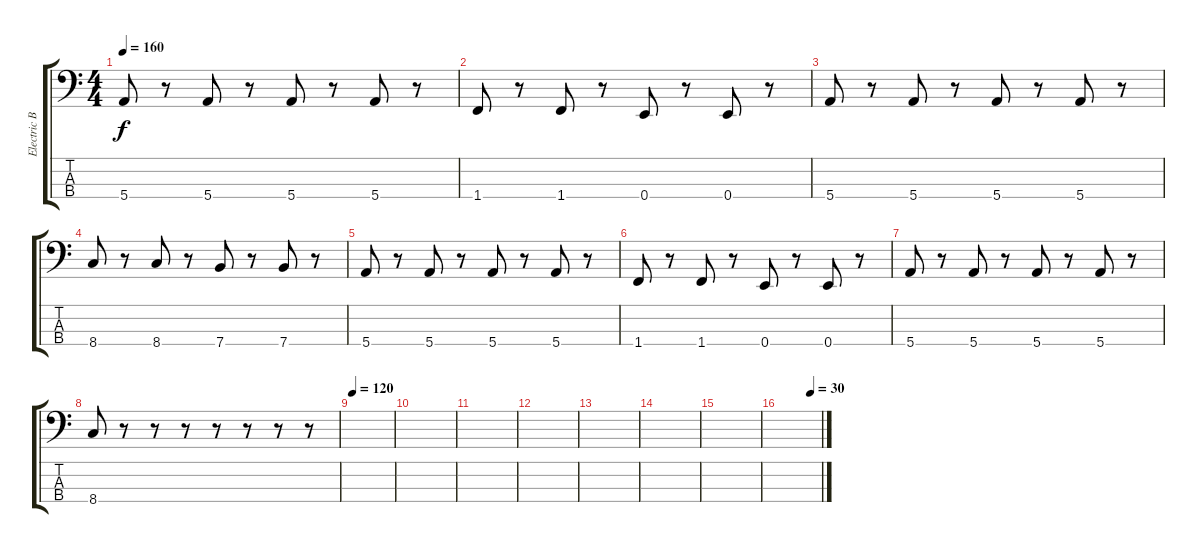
\track ("Electric Bass" "Electric B") {instrument electricbassfinger}
\staff {score tabs}
\tuning (G2 D2 A1 E1) {hide}
\ts (4 4)
\tempo 160
\clef f4
\ks c
5.4.8{dy f} r.8 5.4.8 r.8 5.4.8 r.8 5.4.8 r.8 |
1.4.8 r.8 1.4.8 r.8 0.4.8 r.8 0.4.8 r.8 |
5.4.8 r.8 5.4.8 r.8 5.4.8 r.8 5.4.8 r.8 |
8.4.8 r.8 8.4.8 r.8 7.4.8 r.8 7.4.8 r.8 |
5.4.8 r.8 5.4.8 r.8 5.4.8 r.8 5.4.8 r.8 |
1.4.8 r.8 1.4.8 r.8 0.4.8 r.8 0.4.8 r.8 |
5.4.8 r.8 5.4.8 r.8 5.4.8 r.8 5.4.8 r.8 |
8.4.8 r.8 r.8 r.8 r.8 r.8 r.8 r.8 |
\tempo 120
|
|
|
|
|
|
|
\tempo (30 0.75)
